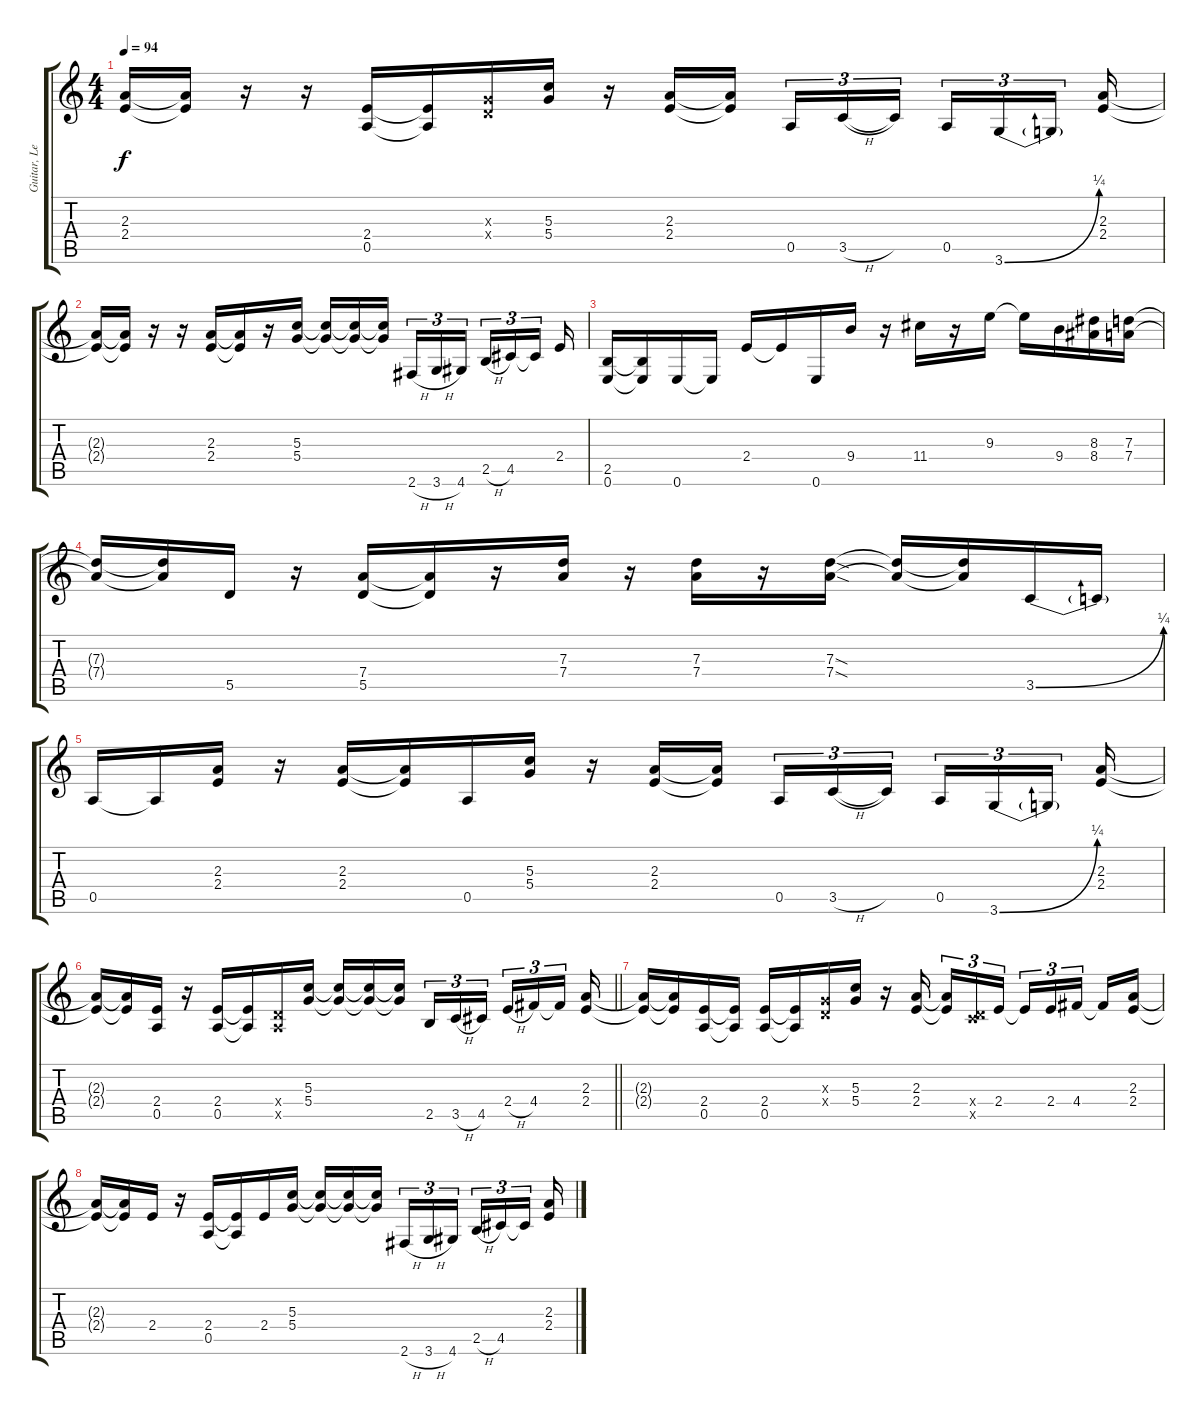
\track ("Guitar, Lead" "Guitar, Le") {instrument distortionguitar}
\staff {score tabs}
\tuning (E4 B3 G3 D3 A2 E2) {hide}
\ts (4 4)
\tempo 94
\clef g2
\ks c
(2.3 2.4).16{dy f} (2.3{t} 2.4{t}).16 r.16 r.16 (2.4 0.5).16 (2.4{t} 0.5{t}).16 (0.3{x} 0.4{x}).16 (5.3 5.4).16 r.16 (2.3 2.4).16 (2.3{t} 2.4{t}).16{beam splitsecondary} 0.5.16{tu (3 2)} 3.5{h}.16{tu (3 2)} 3.5{t}.16{tu (3 2) beam splitsecondary} 0.5.16{tu (3 2)} 3.6{be (bend 0 0 60 1)}.16{tu (3 2)} 3.6{t}.16{tu (3 2) beam splitsecondary} (2.3 2.4).16 |
(2.3{t} 2.4{t}).16 (2.3{t} 2.4{t}).16 r.16 r.16 (2.3 2.4).16 (2.3{t} 2.4{t}).16 r.16 (5.3 5.4).16 (5.3{t} 5.4{t}).16 (5.3{t} 5.4{t}).16 (5.3{t} 5.4{t}).16{beam splitsecondary} 2.6{h}.16{tu (3 2)} 3.6{h}.16{tu (3 2)} 4.6.16{tu (3 2) beam splitsecondary} 2.5{h}.16{tu (3 2)} 4.5.16{tu (3 2)} 4.5{t}.16{tu (3 2) beam splitsecondary} 2.4.16 |
(2.5 0.6).16 (2.5{t} 0.6{t}).16 0.6.16 0.6{t}.16 2.4.16 2.4{t}.16 0.6.16 9.4.16 r.16 11.4.16 r.16 9.3.16 9.3{t}.16 9.4.16 (8.3 8.4).16 (7.3 7.4).16 |
(7.3{t} 7.4{t}).16 (7.3{t} 7.4{t}).16 5.5.16 r.16 (7.4 5.5).16 (7.4{t} 5.5{t}).16 r.16 (7.3 7.4).16 r.16 (7.3 7.4).16 r.16 (7.3{sod} 7.4{sod}).16 (7.3{t} 7.4{t}).16 (7.3{t} 7.4{t}).16 3.5{be (bend 0 0 60 1)}.16 3.5{t}.16 |
0.5.16 0.5{t}.16 (2.3 2.4).16 r.16 (2.3 2.4).16 (2.3{t} 2.4{t}).16 0.5.16 (5.3 5.4).16 r.16 (2.3 2.4).16 (2.3{t} 2.4{t}).16{beam splitsecondary} 0.5.16{tu (3 2)} 3.5{h}.16{tu (3 2)} 3.5{t}.16{tu (3 2) beam splitsecondary} 0.5.16{tu (3 2)} 3.6{be (bend 0 0 60 1)}.16{tu (3 2)} 3.6{t}.16{tu (3 2) beam splitsecondary} (2.3 2.4).16 |
\barLineRight lightlight
(2.3{t} 2.4{t}).16 (2.3{t} 2.4{t}).16 (2.4 0.5).16 r.16 (2.4 0.5).16 (2.4{t} 0.5{t}).16 (0.4{x} 0.5{x}).16 (5.3 5.4).16 (5.3{t} 5.4{t}).16 (5.3{t} 5.4{t}).16 (5.3{t} 5.4{t}).16{beam splitsecondary} 2.5.16{tu (3 2)} 3.5{h}.16{tu (3 2)} 4.5.16{tu (3 2) beam splitsecondary} 2.4{h}.16{tu (3 2)} 4.4.16{tu (3 2)} 4.4{t}.16{tu (3 2) beam splitsecondary} (2.3 2.4).16 |
\section ("" "")
(2.3{t} 2.4{t}).16 (2.3{t} 2.4{t}).16 (2.4 0.5).16 (2.4{t} 0.5{t}).16 (2.4 0.5).16 (2.4{t} 0.5{t}).16 (0.3{x} 0.4{x}).16 (5.3 5.4).16 r.16 (2.3 2.4).16{beam splitsecondary} (2.3{t} 2.4{t}).16{tu (3 2)} (0.4{x} 3.5{x}).16{tu (3 2)} 2.4.16{tu (3 2)} 2.4{t}.16{tu (3 2)} 2.4.16{tu (3 2)} 4.4.16{tu (3 2) beam splitsecondary} 4.4{t}.16 (2.3 2.4).16 |
(2.3{t} 2.4{t}).16 (2.3{t} 2.4{t}).16 2.4.16 r.16 (2.4 0.5).16 (2.4{t} 0.5{t}).16 2.4.16 (5.3 5.4).16 (5.3{t} 5.4{t}).16 (5.3{t} 5.4{t}).16 (5.3{t} 5.4{t}).16{beam splitsecondary} 2.6{h}.16{tu (3 2)} 3.6{h}.16{tu (3 2)} 4.6.16{tu (3 2) beam splitsecondary} 2.5{h}.16{tu (3 2)} 4.5.16{tu (3 2)} 4.5{t}.16{tu (3 2) beam splitsecondary} (2.3 2.4).16
